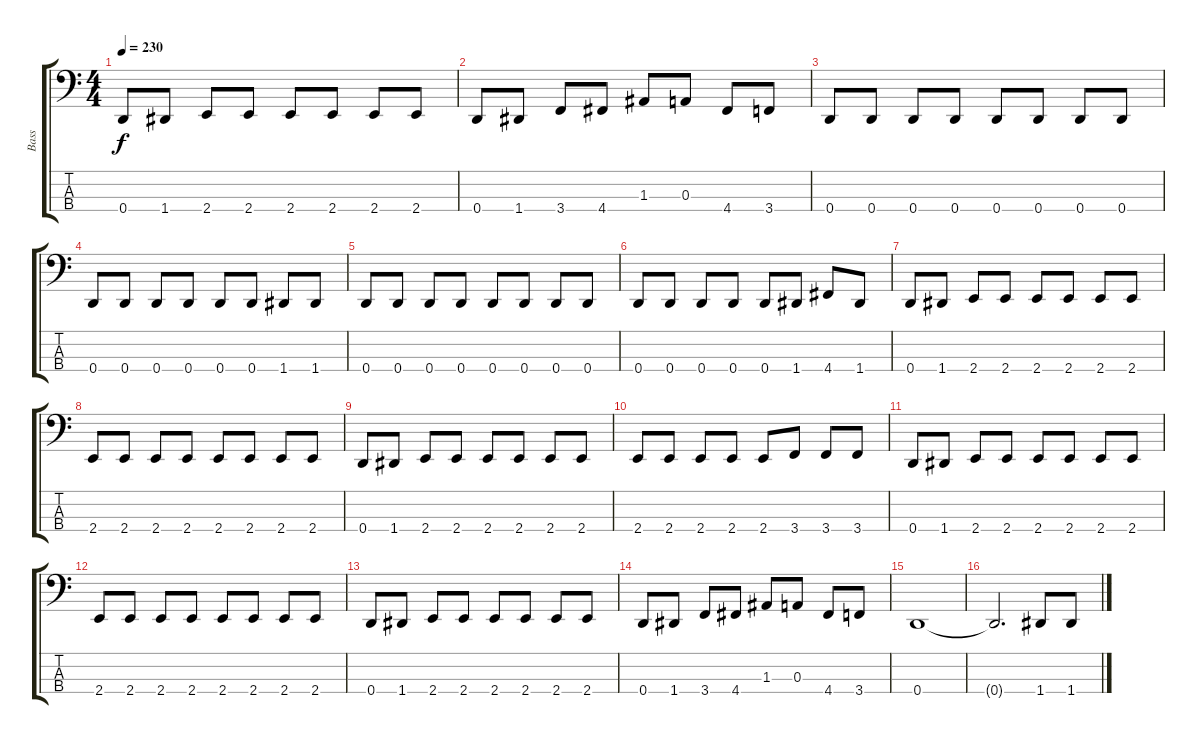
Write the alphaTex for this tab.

\track ("Bass" "Bass") {instrument electricbassfinger}
\staff {score tabs}
\tuning (G2 D2 A1 D1) {hide}
\ts (4 4)
\tempo 230
\clef f4
\ks c
0.4.8{dy f} 1.4.8 2.4.8 2.4.8 2.4.8 2.4.8 2.4.8 2.4.8 |
0.4.8 1.4.8 3.4.8 4.4.8 1.3.8 0.3.8 4.4.8 3.4.8 |
0.4.8 0.4.8 0.4.8 0.4.8 0.4.8 0.4.8 0.4.8 0.4.8 |
0.4.8 0.4.8 0.4.8 0.4.8 0.4.8 0.4.8 1.4.8 1.4.8 |
0.4.8 0.4.8 0.4.8 0.4.8 0.4.8 0.4.8 0.4.8 0.4.8 |
0.4.8 0.4.8 0.4.8 0.4.8 0.4.8 1.4.8 4.4.8 1.4.8 |
0.4.8 1.4.8 2.4.8 2.4.8 2.4.8 2.4.8 2.4.8 2.4.8 |
2.4.8 2.4.8 2.4.8 2.4.8 2.4.8 2.4.8 2.4.8 2.4.8 |
0.4.8 1.4.8 2.4.8 2.4.8 2.4.8 2.4.8 2.4.8 2.4.8 |
2.4.8 2.4.8 2.4.8 2.4.8 2.4.8 3.4.8 3.4.8 3.4.8 |
0.4.8 1.4.8 2.4.8 2.4.8 2.4.8 2.4.8 2.4.8 2.4.8 |
2.4.8 2.4.8 2.4.8 2.4.8 2.4.8 2.4.8 2.4.8 2.4.8 |
0.4.8 1.4.8 2.4.8 2.4.8 2.4.8 2.4.8 2.4.8 2.4.8 |
0.4.8 1.4.8 3.4.8 4.4.8 1.3.8 0.3.8 4.4.8 3.4.8 |
0.4.1 |
0.4{t}.2{d} 1.4.8 1.4.8
